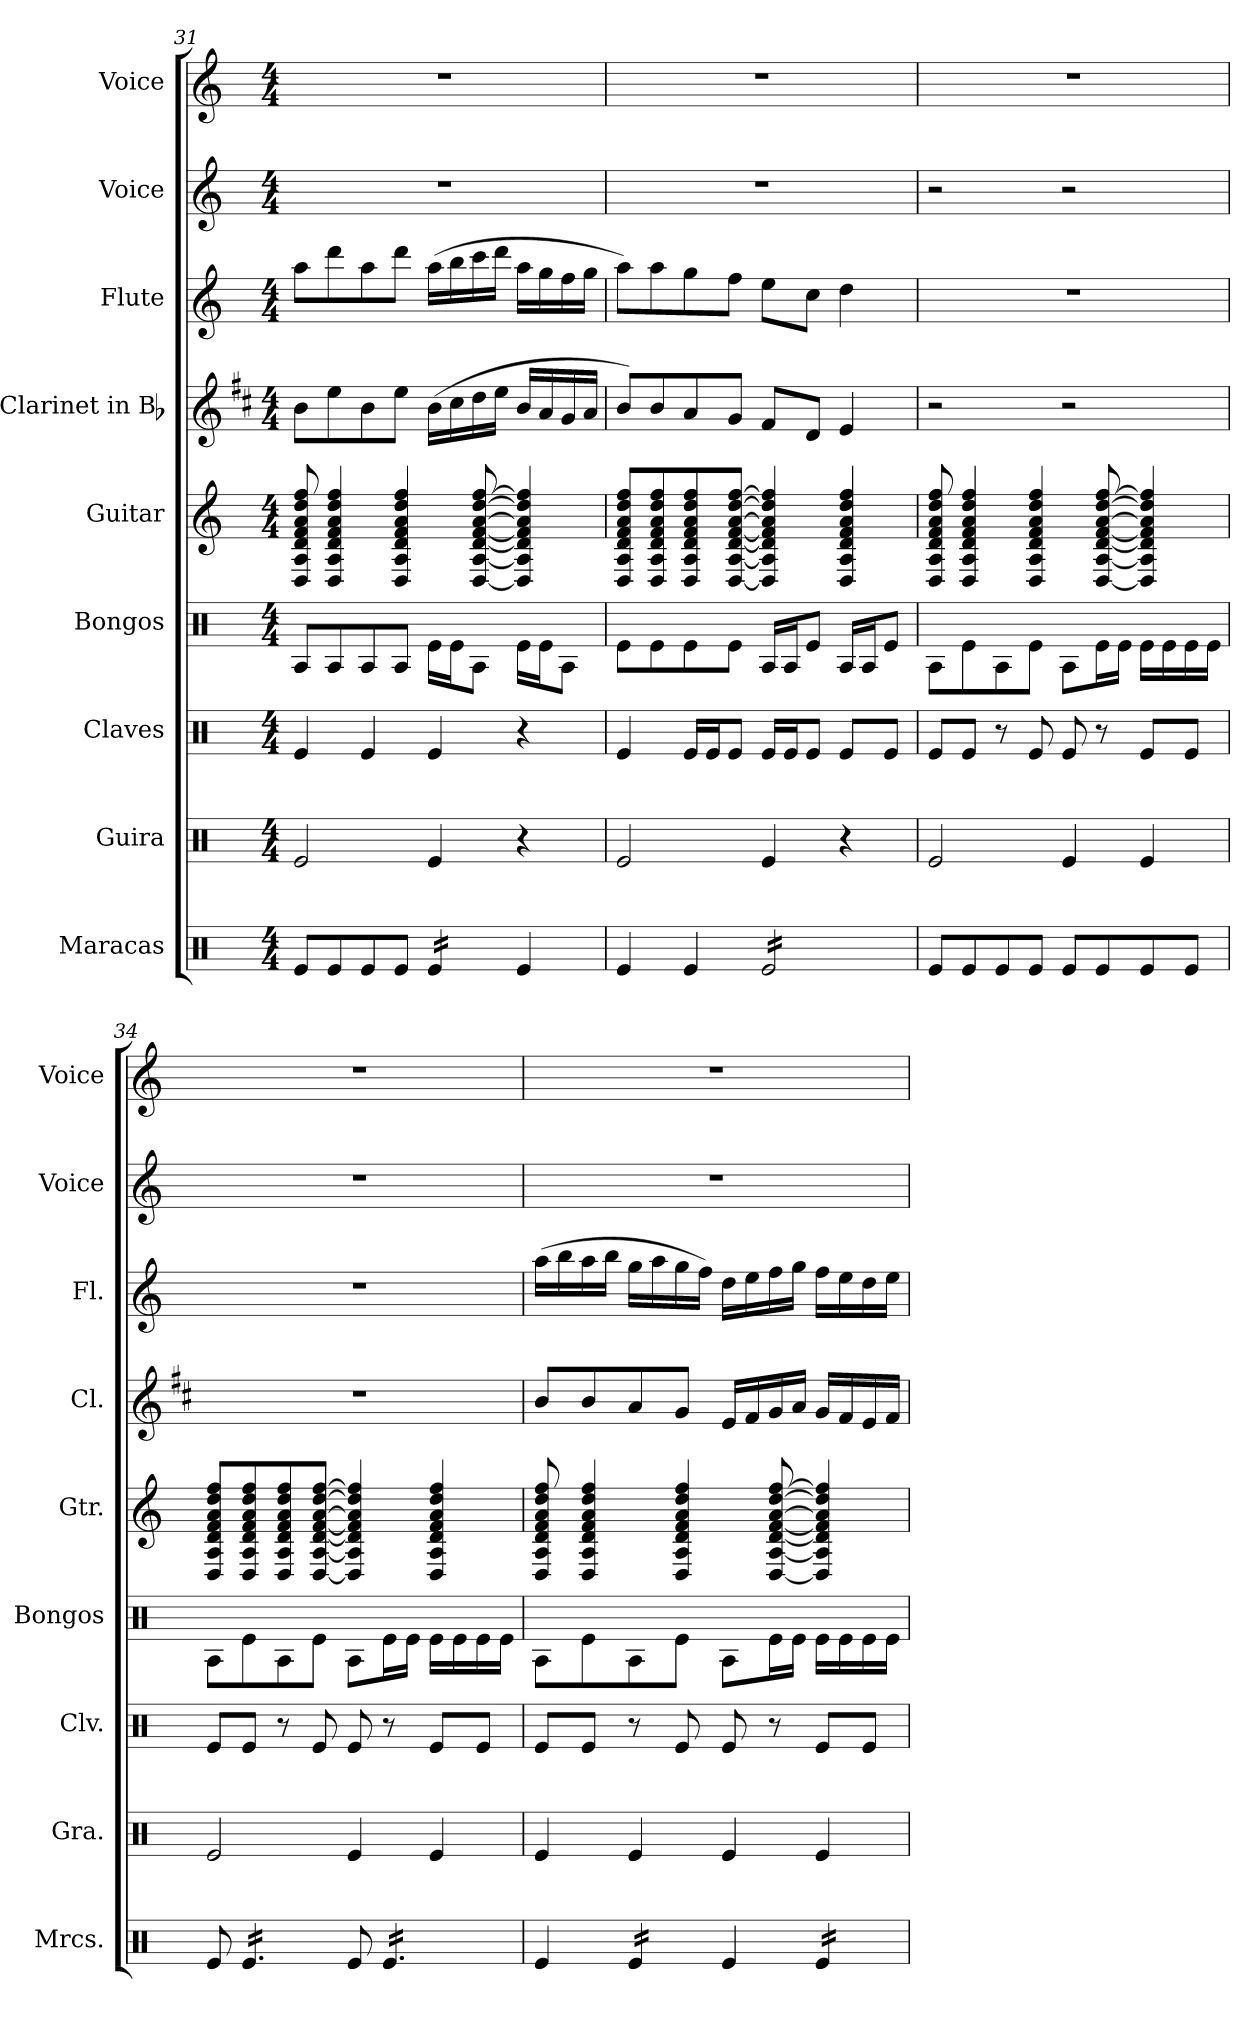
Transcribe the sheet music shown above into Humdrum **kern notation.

**kern	**kern	**kern	**kern	**kern	**kern	**kern	**kern	**kern
*part9	*part8	*part7	*part6	*part5	*part4	*part3	*part2	*part1
*staff9	*staff8	*staff7	*staff6	*staff5	*staff4	*staff3	*staff2	*staff1
*I"Maracas	*I"Guira	*I"Claves	*I"Bongos	*I"Guitar	*I"Clarinet in Bb	*I"Flute	*I"Voice	*I"Voice
*I'Mrcs.	*I'Gra.	*I'Clv.	*I'Bongos	*I'Gtr.	*I'Cl.	*I'Fl.	*I'Voice	*I'Voice
*clefX	*clefX	*clefX	*clefX	*clefG2	*clefG2	*clefG2	*clefG2	*clefG2
*	*	*	*	*ITrd7c12	*ITrd1c2	*	*	*
*k[]	*k[]	*k[]	*k[]	*k[]	*k[]	*k[]	*k[]	*k[]
*C:	*C:	*C:	*C:	*C:	*C:	*C:	*C:	*C:
*M4/4	*M4/4	*M4/4	*M4/4	*M4/4	*M4/4	*M4/4	*M4/4	*M4/4
=31	=31	=31	=31	=31	=31	=31	=31	=31
8Rei/L	2Rei/	4Rei/	8RAi/L	8DDi/ 8AAi 8Di 8Fi 8Ai 8di 8fi	8ai\L	8aai\L	1r	1r
8Rei/	.	.	8RAi/	4DDi/ 4AAi 4Di 4Fi 4Ai 4di 4fi	8ddi\	8dddi\	.	.
8Rei/	.	4Rei/	8RAi/	.	8ai\	8aai\	.	.
8Rei/J	.	.	8RAi/J	4DDi/ 4AAi 4Di 4Fi 4Ai 4di 4fi	8ddi\J	8dddi\J	.	.
*tremolo	*	*	*	*	*	*	*	*
16Rei/LL	4Rei/	4Rei/	16Rei\LL	.	(16ai\LL	(16aai\LL	.	.
16Rei/	.	.	16Rei\J	.	16bi\	16bbi\	.	.
16Rei/	.	.	8RAi\J	[8DDi/ [8AAi [8Di [8Fi [8Ai [8di [8fi	16cci\	16ccci\	.	.
16Rei/JJ	.	.	.	.	16ddi\JJ	16dddi\JJ	.	.
*Xtremolo	*	*	*	*	*	*	*	*
4Rei/	4r	4r	16Rei\LL	4DDi/] 4AAi] 4Di] 4Fi] 4Ai] 4di] 4fi]	16ai/LL	16aai\LL	.	.
.	.	.	16Rei\J	.	16gi/	16ggi\	.	.
.	.	.	8RAi\J	.	16fi/	16ffi\	.	.
.	.	.	.	.	16gi/JJ	16ggi\JJ	.	.
!!LO:PB:g=z
=32	=32	=32	=32	=32	=32	=32	=32	=32
4Rei/	2Rei/	4Rei/	8Rei\L	8DDi/ 8AAi 8Di 8Fi 8Ai 8di 8fiL	8ai/L)	8aai\L)	1r	1r
.	.	.	8Rei\	8DDi/ 8AAi 8Di 8Fi 8Ai 8di 8fi	8ai/	8aai\	.	.
4Rei/	.	16Rei/LL	8Rei\	8DDi/ 8AAi 8Di 8Fi 8Ai 8di 8fi	8gi/	8ggi\	.	.
.	.	16Rei/J	.	.	.	.	.	.
.	.	8Rei/J	8Rei\J	[8DDi/ [8AAi [8Di [8Fi [8Ai [8di [8fiJ	8fi/J	8ffi\J	.	.
*tremolo	*	*	*	*	*	*	*	*
16Rei/LL	4Rei/	16Rei/LL	16RAi/LL	4DDi/] 4AAi] 4Di] 4Fi] 4Ai] 4di] 4fi]	8ei/L	8eei\L	.	.
16Rei/	.	16Rei/J	16RAi/J	.	.	.	.	.
16Rei/	.	8Rei/J	8Rei/J	.	8ci/J	8cci\J	.	.
16Rei/	.	.	.	.	.	.	.	.
16Rei/	4r	8Rei/L	16RAi/LL	4DDi/ 4AAi 4Di 4Fi 4Ai 4di 4fi	4di/	4ddi\	.	.
16Rei/	.	.	16RAi/J	.	.	.	.	.
16Rei/	.	8Rei/J	8Rei/J	.	.	.	.	.
16Rei/JJ	.	.	.	.	.	.	.	.
*Xtremolo	*	*	*	*	*	*	*	*
=33	=33	=33	=33	=33	=33	=33	=33	=33
8Rei/L	2Rei/	8Rei/L	8RAi\L	8DDi/ 8AAi 8Di 8Fi 8Ai 8di 8fi	2r	1r	2r	1r
8Rei/	.	8Rei/J	8Rei\	4DDi/ 4AAi 4Di 4Fi 4Ai 4di 4fi	.	.	.	.
8Rei/	.	8r	8RAi\	.	.	.	.	.
8Rei/J	.	8Rei/	8Rei\J	4DDi/ 4AAi 4Di 4Fi 4Ai 4di 4fi	.	.	.	.
8Rei/L	4Rei/	8Rei/	8RAi\L	.	2r	.	2r	.
8Rei/	.	8r	16Rei\L	[8DDi/ [8AAi [8Di [8Fi [8Ai [8di [8fi	.	.	.	.
.	.	.	16Rei\JJ	.	.	.	.	.
8Rei/	4Rei/	8Rei/L	16Rei\LL	4DDi/] 4AAi] 4Di] 4Fi] 4Ai] 4di] 4fi]	.	.	.	.
.	.	.	16Rei\	.	.	.	.	.
8Rei/J	.	8Rei/J	16Rei\	.	.	.	.	.
.	.	.	16Rei\JJ	.	.	.	.	.
=34	=34	=34	=34	=34	=34	=34	=34	=34
8Rei/	2Rei/	8Rei/L	8RAi\L	8DDi/ 8AAi 8Di 8Fi 8Ai 8di 8fiL	1r	1r	1r	1r
*tremolo	*	*	*	*	*	*	*	*
16Rei/LL	.	8Rei/J	8Rei\	8DDi/ 8AAi 8Di 8Fi 8Ai 8di 8fi	.	.	.	.
16Rei/	.	.	.	.	.	.	.	.
16Rei/	.	8r	8RAi\	8DDi/ 8AAi 8Di 8Fi 8Ai 8di 8fi	.	.	.	.
16Rei/	.	.	.	.	.	.	.	.
16Rei/	.	8Rei/	8Rei\J	[8DDi/ [8AAi [8Di [8Fi [8Ai [8di [8fiJ	.	.	.	.
16Rei/JJ	.	.	.	.	.	.	.	.
*Xtremolo	*	*	*	*	*	*	*	*
8Rei/	4Rei/	8Rei/	8RAi\L	4DDi/] 4AAi] 4Di] 4Fi] 4Ai] 4di] 4fi]	.	.	.	.
*tremolo	*	*	*	*	*	*	*	*
16Rei/LL	.	8r	16Rei\L	.	.	.	.	.
16Rei/	.	.	16Rei\JJ	.	.	.	.	.
16Rei/	4Rei/	8Rei/L	16Rei\LL	4DDi/ 4AAi 4Di 4Fi 4Ai 4di 4fi	.	.	.	.
16Rei/	.	.	16Rei\	.	.	.	.	.
16Rei/	.	8Rei/J	16Rei\	.	.	.	.	.
16Rei/JJ	.	.	16Rei\JJ	.	.	.	.	.
*Xtremolo	*	*	*	*	*	*	*	*
=35	=35	=35	=35	=35	=35	=35	=35	=35
4Rei/	4Rei/	8Rei/L	8RAi\L	8DDi/ 8AAi 8Di 8Fi 8Ai 8di 8fi	8ai/L	(16aai\LL	1r	1r
.	.	.	.	.	.	16bbi\	.	.
.	.	8Rei/J	8Rei\	4DDi/ 4AAi 4Di 4Fi 4Ai 4di 4fi	8ai/	16aai\	.	.
.	.	.	.	.	.	16bbi\JJ	.	.
*tremolo	*	*	*	*	*	*	*	*
16Rei/LL	4Rei/	8r	8RAi\	.	8gi/	16ggi\LL	.	.
16Rei/	.	.	.	.	.	16aai\	.	.
16Rei/	.	8Rei/	8Rei\J	4DDi/ 4AAi 4Di 4Fi 4Ai 4di 4fi	8fi/J	16ggi\	.	.
16Rei/JJ	.	.	.	.	.	16ffi\JJ)	.	.
*Xtremolo	*	*	*	*	*	*	*	*
4Rei/	4Rei/	8Rei/	8RAi\L	.	16di/LL	16ddi\LL	.	.
.	.	.	.	.	16ei/	16eei\	.	.
.	.	8r	16Rei\L	[8DDi/ [8AAi [8Di [8Fi [8Ai [8di [8fi	16fi/	16ffi\	.	.
.	.	.	16Rei\JJ	.	16gi/JJ	16ggi\JJ	.	.
*tremolo	*	*	*	*	*	*	*	*
16Rei/LL	4Rei/	8Rei/L	16Rei\LL	4DDi/] 4AAi] 4Di] 4Fi] 4Ai] 4di] 4fi]	16fi/LL	16ffi\LL	.	.
16Rei/	.	.	16Rei\	.	16ei/	16eei\	.	.
16Rei/	.	8Rei/J	16Rei\	.	16di/	16ddi\	.	.
16Rei/JJ	.	.	16Rei\JJ	.	16ei/JJ	16eei\JJ	.	.
*Xtremolo	*	*	*	*	*	*	*	*
=	=	=	=	=	=	=	=	=
*-	*-	*-	*-	*-	*-	*-	*-	*-
